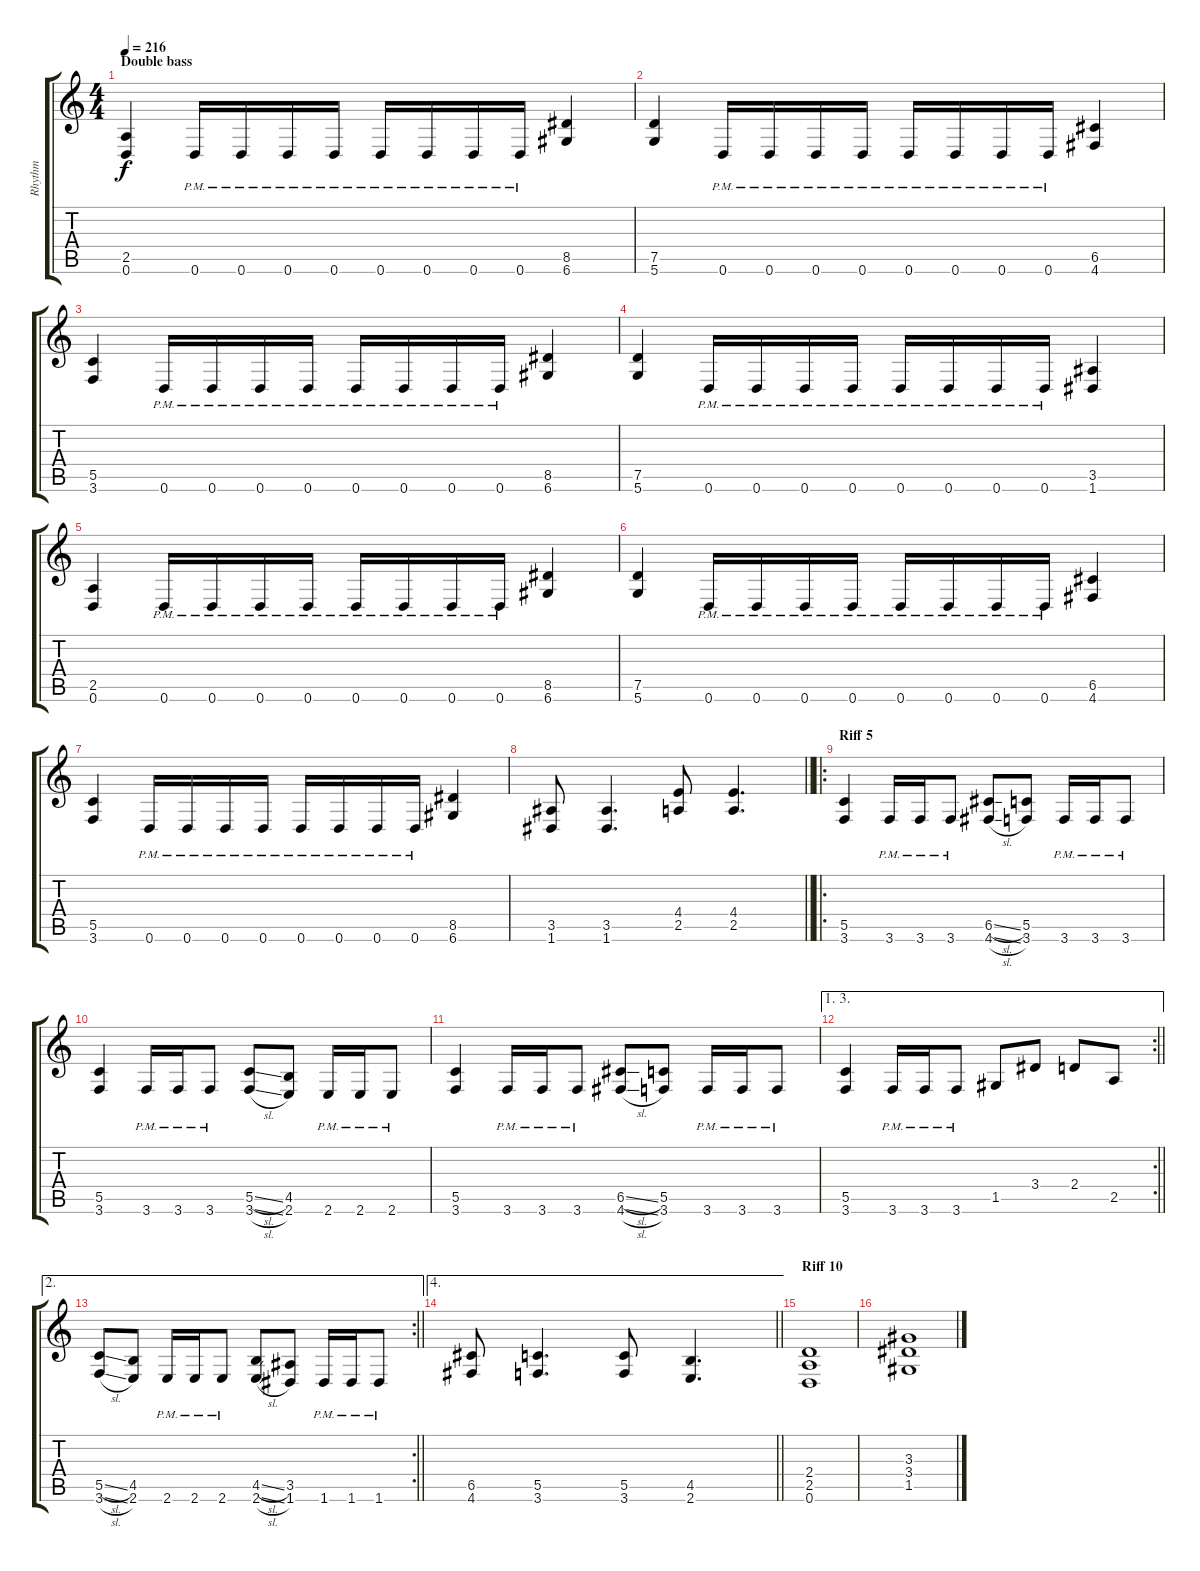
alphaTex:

\track ("Rhythm" "Rhythm") {instrument distortionguitar}
\staff {score tabs}
\tuning (D4 A3 F3 C3 G2 D2) {hide}
\ts (4 4)
\section ("" "Double bass")
\tempo 216
\clef g2
\ks c
(2.5 0.6).4{dy f} 0.6{pm}.16 0.6{pm}.16 0.6{pm}.16 0.6{pm}.16 0.6{pm}.16 0.6{pm}.16 0.6{pm}.16 0.6{pm}.16 (8.5 6.6).4 |
(7.5 5.6).4 0.6{pm}.16 0.6{pm}.16 0.6{pm}.16 0.6{pm}.16 0.6{pm}.16 0.6{pm}.16 0.6{pm}.16 0.6{pm}.16 (6.5 4.6).4 |
(5.5 3.6).4 0.6{pm}.16 0.6{pm}.16 0.6{pm}.16 0.6{pm}.16 0.6{pm}.16 0.6{pm}.16 0.6{pm}.16 0.6{pm}.16 (8.5 6.6).4 |
(7.5 5.6).4 0.6{pm}.16 0.6{pm}.16 0.6{pm}.16 0.6{pm}.16 0.6{pm}.16 0.6{pm}.16 0.6{pm}.16 0.6{pm}.16 (3.5 1.6).4 |
(2.5 0.6).4 0.6{pm}.16 0.6{pm}.16 0.6{pm}.16 0.6{pm}.16 0.6{pm}.16 0.6{pm}.16 0.6{pm}.16 0.6{pm}.16 (8.5 6.6).4 |
(7.5 5.6).4 0.6{pm}.16 0.6{pm}.16 0.6{pm}.16 0.6{pm}.16 0.6{pm}.16 0.6{pm}.16 0.6{pm}.16 0.6{pm}.16 (6.5 4.6).4 |
(5.5 3.6).4 0.6{pm}.16 0.6{pm}.16 0.6{pm}.16 0.6{pm}.16 0.6{pm}.16 0.6{pm}.16 0.6{pm}.16 0.6{pm}.16 (8.5 6.6).4 |
\barLineRight lightlight
(3.5 1.6).8 (3.5 1.6).4{d} (4.4 2.5).8 (4.4 2.5).4{d} |
\ro
\section ("" "Riff 5")
(5.5 3.6).4 3.6{pm}.16 3.6{pm}.16 3.6{pm}.8 (6.5{sl} 4.6{sl}).8 (5.5 3.6).8 3.6{pm}.16 3.6{pm}.16 3.6{pm}.8 |
(5.5 3.6).4 3.6{pm}.16 3.6{pm}.16 3.6{pm}.8 (5.5{sl} 3.6{sl}).8 (4.5 2.6).8 2.6{pm}.16 2.6{pm}.16 2.6{pm}.8 |
(5.5 3.6).4 3.6{pm}.16 3.6{pm}.16 3.6{pm}.8 (6.5{sl} 4.6{sl}).8 (5.5 3.6).8 3.6{pm}.16 3.6{pm}.16 3.6{pm}.8 |
\ae (1 3)
\rc 2
\barLineRight lightlight
(5.5 3.6).4 3.6{pm}.16 3.6{pm}.16 3.6{pm}.8 1.5.8 3.4.8 2.4.8 2.5.8 |
\ae 2
\rc 2
\barLineRight lightlight
(5.5{sl} 3.6{sl}).8 (4.5 2.6).8 2.6{pm}.16 2.6{pm}.16 2.6{pm}.8 (4.5{sl} 2.6{sl}).8 (3.5 1.6).8 1.6{pm}.16 1.6{pm}.16 1.6{pm}.8 |
\ae 4
\barLineRight lightlight
(6.5 4.6).8 (5.5 3.6).4{d} (5.5 3.6).8 (4.5 2.6).4{d} |
\section ("" "Riff 10")
(2.4 2.5 0.6).1 |
(3.3 3.4 1.5).1
